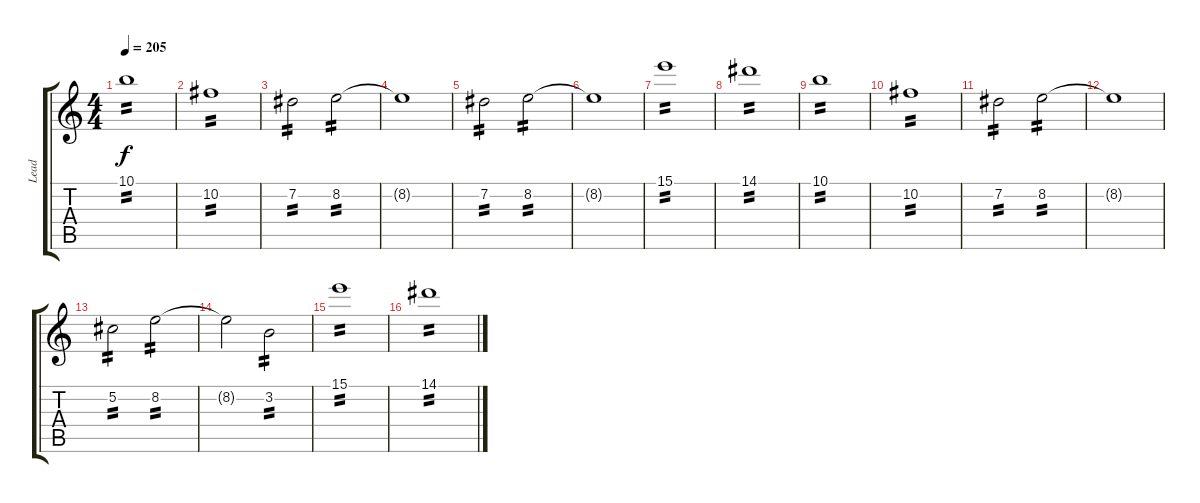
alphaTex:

\track ("Lead" "Lead") {instrument distortionguitar}
\staff {score tabs}
\tuning (Db4 Ab3 E3 B2 Gb2 Db2) {hide}
\ts (4 4)
\tempo 205
\clef g2
\ks c
10.1.1{tp 2 dy f} |
10.2.1{tp 2} |
7.2.2{tp 2} 8.2.2{tp 2} |
8.2{t}.1 |
7.2.2{tp 2} 8.2.2{tp 2} |
8.2{t}.1 |
15.1.1{tp 2} |
14.1.1{tp 2} |
10.1.1{tp 2} |
10.2.1{tp 2} |
7.2.2{tp 2} 8.2.2{tp 2} |
8.2{t}.1 |
5.2.2{tp 2} 8.2.2{tp 2} |
8.2{t}.2 3.2.2{tp 2} |
15.1.1{tp 2} |
14.1.1{tp 2}
